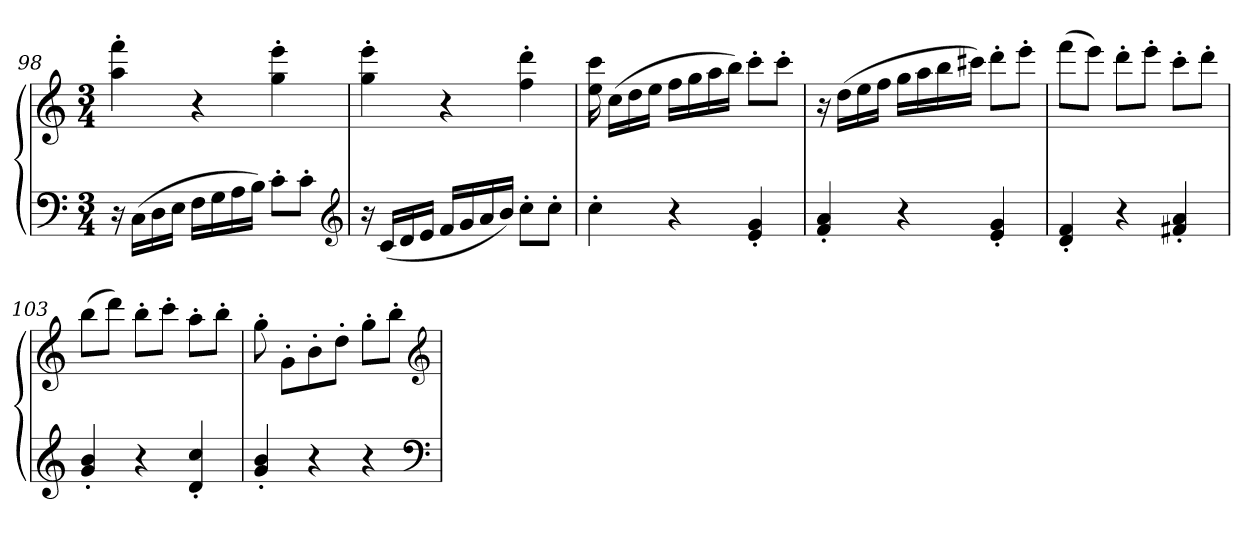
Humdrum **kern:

**kern	**kern
*part1	*part1
*staff2	*staff1
*clefF4	*clefG2
*k[]	*k[]
*C:	*C:
*M3/4	*M3/4
=98	=98
16r	4aa' 4fff'
(16CLL	.
16D	.
16EJJ	.
16FLL	4r
16G	.
16A	.
16BJJ)	.
8c'L	4gg' 4eee'
8c'J	.
*clefG2	*
=99	=99
16r	4gg' 4eee'
(16cLL	.
16d	.
16eJJ	.
16fLL	4r
16g	.
16a	.
16bJJ)	.
8cc'L	4ff' 4ddd'
8cc'J	.
=100	=100
4cc'	16ee 16ccc
.	(16ccLL
.	16dd
.	16eeJJ
4r	16ffLL
.	16gg
.	16aa
.	16bbJJ)
4e' 4g'	8ccc'L
.	8ccc'J
=101	=101
4f' 4a'	16r
.	(16ddLL
.	16ee
.	16ffJJ
4r	16ggLL
.	16aa
.	16bb
.	16ccc#XJJ)
4e' 4g'	8ddd'L
.	8eee'J
=102	=102
4d' 4f'	(8fffL
.	8eeeJ)
4r	8ddd'L
.	8eee'J
4f#X' 4a'	8ccc'L
.	8ddd'J
=103	=103
4g' 4b'	(8bbL
.	8dddJ)
4r	8bb'L
.	8ccc'J
4d' 4cc'	8aa'L
.	8bb'J
=104	=104
4g' 4b'	8gg'
.	8g'L
4r	8b'
.	8dd'J
4r	8gg'L
.	8bb'J
*clefF4	*clefG2
*k[]	*k[]
*C:	*C:
=	=
*-	*-
